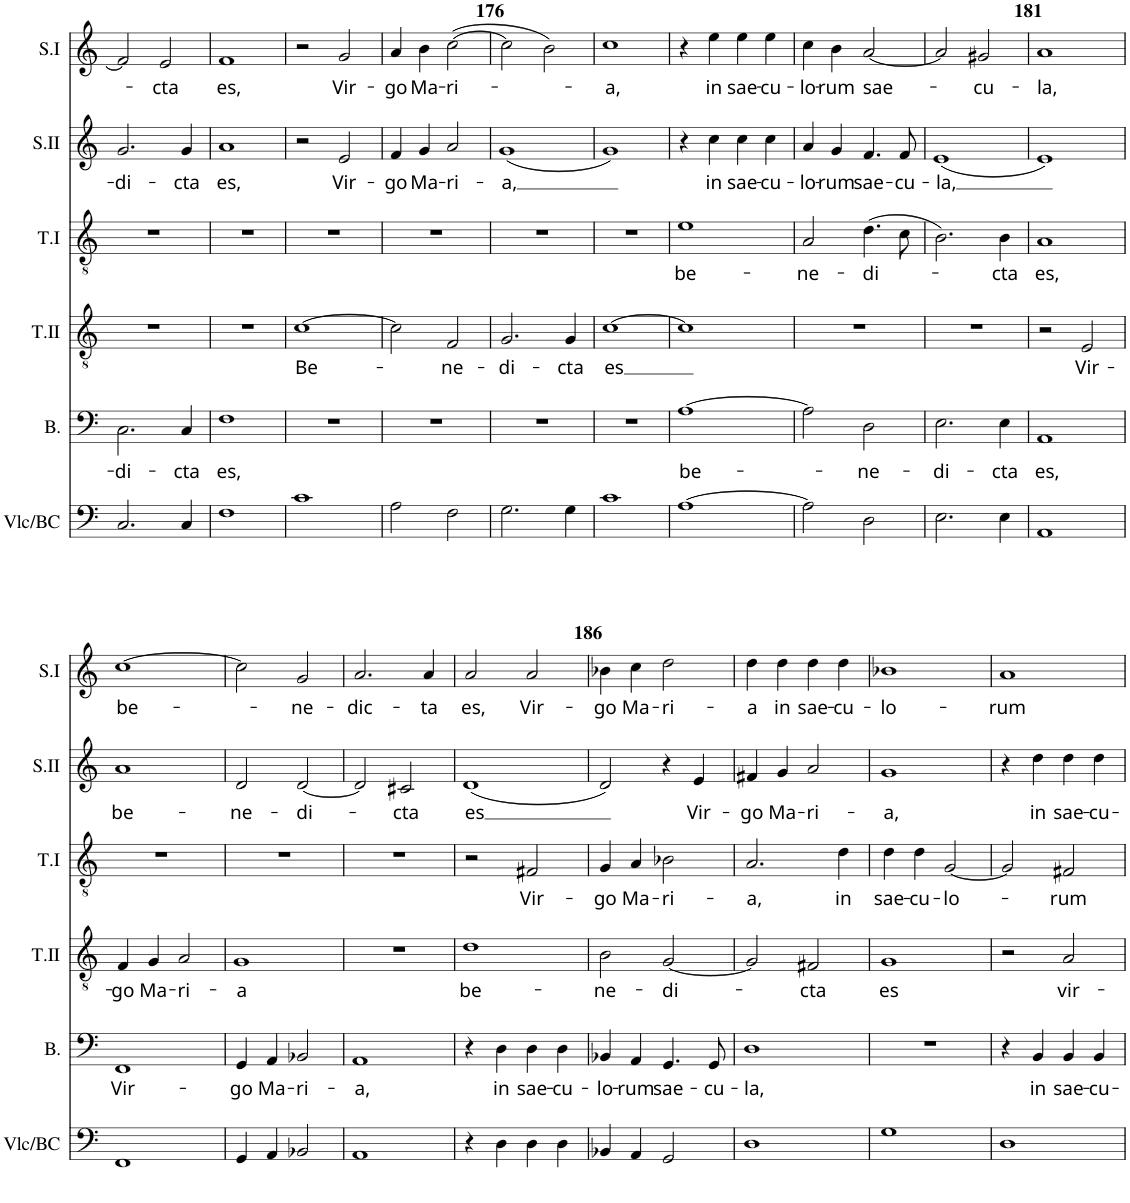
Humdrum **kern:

**kern	**kern	**text	**kern	**text	**kern	**text	**kern	**text	**kern	**text
*part6	*part5	*part5	*part4	*part4	*part3	*part3	*part2	*part2	*part1	*part1
*staff6	*staff5	*staff5	*staff4	*staff4	*staff3	*staff3	*staff2	*staff2	*staff1	*staff1
*I"Violoncelle &amp; Basse Continue	*I"Basse	*	*I"Tenor II	*	*I"Tenor I	*	*I"Soprano II	*	*I"Soprano I	*
*I'Vlc/BC	*I'B.	*	*I'T.II	*	*I'T.I	*	*I'S.II	*	*I'S.I	*
!!LO:PB:g=z
*clefF4	*clefF4	*	*clefGv2	*	*clefGv2	*	*clefG2	*	*clefG2	*
*	*	*	*Trd7c12	*	*Trd7c12	*	*	*	*	*
*k[]	*k[]	*	*k[]	*	*k[]	*	*k[]	*	*k[]	*
*M2/2	*M2/2	*	*M2/2	*	*M2/2	*	*M2/2	*	*M2/2	*
*met(c|)	*met(c|)	*	*met(c|)	*	*met(c|)	*	*met(c|)	*	*met(c|)	*
=172	=172	=172	=172	=172	=172	=172	=172	=172	=172	=172
!	!	!LO:LY:b	!	!	!	!	!	!LO:LY:b	!	!
2.C/	2.E\	-di-	1r	.	1r	.	2.g/	-di-	2f/]	.
!	!	!	!	!	!	!	!	!	!	!LO:LY:b
.	.	.	.	.	.	.	.	.	2e/	-cta
!	!	!LO:LY:b	!	!	!	!	!	!LO:LY:b	!	!
4C/	4C/	-cta	.	.	.	.	4g/	-cta	.	.
=173	=173	=173	=173	=173	=173	=173	=173	=173	=173	=173
!	!	!LO:LY:b	!	!	!	!	!	!LO:LY:b	!	!LO:LY:b
1F	1F	es,	1r	.	1r	.	1a	es,	1f	es,
=174	=174	=174	=174	=174	=174	=174	=174	=174	=174	=174
!	!	!	!	!LO:LY:b	!	!	!	!	!	!
1c	1r	.	[1c	Be-	1r	.	2r	.	2r	.
!	!	!	!	!	!	!	!	!LO:LY:b	!	!LO:LY:b
.	.	.	.	.	.	.	2e/	Vir-	2g/	Vir-
=175	=175	=175	=175	=175	=175	=175	=175	=175	=175	=175
!	!	!	!	!	!	!	!	!LO:LY:b	!	!LO:LY:b
2A\	1r	.	2c\]	.	1r	.	4f/	-go	4a/	-go
!	!	!	!	!	!	!	!	!LO:LY:b	!	!LO:LY:b
.	.	.	.	.	.	.	4g/	Ma-	4b\	Ma-
!	!	!	!	!LO:LY:b	!	!	!	!LO:LY:b	!	!LO:LY:b
2F\	.	.	2F/	-ne-	.	.	2a/	-ri-	([2cc\	-ri-
=176	=176	=176	=176	=176	=176	=176	=176	=176	=176	=176
!	!	!	!	!LO:LY:b	!	!	!	!LO:LY:b	!	!
2.G\	1r	.	2.G/	-di-	1r	.	(1g	-a,	2cc\]	.
.	.	.	.	.	.	.	.	.	2b\)	.
!	!	!	!	!LO:LY:b	!	!	!	!	!	!
4G\	.	.	4G/	-cta	.	.	.	.	.	.
=177	=177	=177	=177	=177	=177	=177	=177	=177	=177	=177
!	!	!	!	!LO:LY:b	!	!	!	!	!	!LO:LY:b
1c	1r	.	[1c	es	1r	.	1g)	.	1cc	-a,
=178	=178	=178	=178	=178	=178	=178	=178	=178	=178	=178
!	!	!LO:LY:b	!	!	!	!LO:LY:b	!	!	!	!
[1A	[1A	be-	1c]	.	1e	be-	4r	.	4r	.
!	!	!	!	!	!	!	!	!LO:LY:b	!	!LO:LY:b
.	.	.	.	.	.	.	4cc\	in	4ee\	in
!	!	!	!	!	!	!	!	!LO:LY:b	!	!LO:LY:b
.	.	.	.	.	.	.	4cc\	sae-	4ee\	sae-
!	!	!	!	!	!	!	!	!LO:LY:b	!	!LO:LY:b
.	.	.	.	.	.	.	4cc\	-cu-	4ee\	-cu-
=179	=179	=179	=179	=179	=179	=179	=179	=179	=179	=179
!	!	!	!	!	!	!LO:LY:b	!	!LO:LY:b	!	!LO:LY:b
2A\]	2A\]	.	1r	.	2A/	-ne-	4a/	-lo-	4cc\	-lo-
!	!	!	!	!	!	!	!	!LO:LY:b	!	!LO:LY:b
.	.	.	.	.	.	.	4g/	-rum	4b\	-rum
!	!	!LO:LY:b	!	!	!	!LO:LY:b	!	!LO:LY:b	!	!LO:LY:b
2D\	2D\	-ne-	.	.	(4.d\	-di-	4.f/	sae-	[2a/	sae-
!	!	!	!	!	!	!	!	!LO:LY:b	!	!
.	.	.	.	.	8c\	.	8f/	-cu-	.	.
=180	=180	=180	=180	=180	=180	=180	=180	=180	=180	=180
!	!	!LO:LY:b	!	!	!	!	!	!LO:LY:b	!	!
2.E\	2.E\	-di-	1r	.	2.B\)	.	(1e	-la,	2a/]	.
!	!	!	!	!	!	!	!	!	!	!LO:LY:b
.	.	.	.	.	.	.	.	.	2g#X/	-cu-
!	!	!LO:LY:b	!	!	!	!LO:LY:b	!	!	!	!
4E\	4E\	-cta	.	.	4B\	-cta	.	.	.	.
=181	=181	=181	=181	=181	=181	=181	=181	=181	=181	=181
!	!	!LO:LY:b	!	!	!	!LO:LY:b	!	!	!	!LO:LY:b
1AA	1AA	es,	2r	.	1A	es,	1e)	.	1a	-la,
!	!	!	!	!LO:LY:b	!	!	!	!	!	!
.	.	.	2E/	Vir-	.	.	.	.	.	.
!!LO:LB:g=z
=182	=182	=182	=182	=182	=182	=182	=182	=182	=182	=182
!	!	!LO:LY:b	!	!LO:LY:b	!	!	!	!LO:LY:b	!	!LO:LY:b
1FF	1FF	Vir-	4F/	-go	1r	.	1a	be-	[1cc	be-
!	!	!	!	!LO:LY:b	!	!	!	!	!	!
.	.	.	4G/	Ma-	.	.	.	.	.	.
!	!	!	!	!LO:LY:b	!	!	!	!	!	!
.	.	.	2A/	-ri-	.	.	.	.	.	.
=183	=183	=183	=183	=183	=183	=183	=183	=183	=183	=183
!	!	!LO:LY:b	!	!LO:LY:b	!	!	!	!LO:LY:b	!	!
4GG/	4GG/	-go	1G	-a	1r	.	2d/	-ne-	2cc\]	.
!	!	!LO:LY:b	!	!	!	!	!	!	!	!
4AA/	4AA/	Ma-	.	.	.	.	.	.	.	.
!	!	!LO:LY:b	!	!	!	!	!	!LO:LY:b	!	!LO:LY:b
2BB-X/	2BB-X/	-ri-	.	.	.	.	[2d/	-di-	2g/	-ne-
=184	=184	=184	=184	=184	=184	=184	=184	=184	=184	=184
!	!	!LO:LY:b	!	!	!	!	!	!	!	!LO:LY:b
1AA	1AA	-a,	1r	.	1r	.	2d/]	.	2.a/	-dic-
!	!	!	!	!	!	!	!	!LO:LY:b	!	!
.	.	.	.	.	.	.	2c#X/	-cta	.	.
!	!	!	!	!	!	!	!	!	!	!LO:LY:b
.	.	.	.	.	.	.	.	.	4a/	-ta
=185	=185	=185	=185	=185	=185	=185	=185	=185	=185	=185
!	!	!	!	!LO:LY:b	!	!	!	!LO:LY:b	!	!LO:LY:b
4r	4r	.	1d	be-	2r	.	(1d	es	2a/	es,
!	!	!LO:LY:b	!	!	!	!	!	!	!	!
4D\	4D\	in	.	.	.	.	.	.	.	.
!	!	!LO:LY:b	!	!	!	!LO:LY:b	!	!	!	!LO:LY:b
4D\	4D\	sae-	.	.	2F#X/	Vir-	.	.	2a/	Vir-
!	!	!LO:LY:b	!	!	!	!	!	!	!	!
4D\	4D\	-cu-	.	.	.	.	.	.	.	.
=186	=186	=186	=186	=186	=186	=186	=186	=186	=186	=186
!	!	!LO:LY:b	!	!LO:LY:b	!	!LO:LY:b	!	!	!	!LO:LY:b
4BB-X/	4BB-X/	-lo-	2B\	-ne-	4G/	-go	2d/)	.	4b-X\	-go
!	!	!LO:LY:b	!	!	!	!LO:LY:b	!	!	!	!LO:LY:b
4AA/	4AA/	-rum	.	.	4A/	Ma-	.	.	4cc\	Ma-
!	!	!LO:LY:b	!	!LO:LY:b	!	!LO:LY:b	!	!	!	!LO:LY:b
2GG/	4.GG/	sae-	[2G/	-di-	2B-X\	-ri-	4r	.	2dd\	-ri-
!	!	!	!	!	!	!	!	!LO:LY:b	!	!
.	.	.	.	.	.	.	4e/	Vir-	.	.
!	!	!LO:LY:b	!	!	!	!	!	!	!	!
.	8GG/	-cu-	.	.	.	.	.	.	.	.
=187	=187	=187	=187	=187	=187	=187	=187	=187	=187	=187
!	!	!LO:LY:b	!	!	!	!LO:LY:b	!	!LO:LY:b	!	!LO:LY:b
1D	1D	-la,	2G/]	.	2.A/	-a,	4f#X/	-go	4dd\	-a
!	!	!	!	!	!	!	!	!LO:LY:b	!	!LO:LY:b
.	.	.	.	.	.	.	4g/	Ma-	4dd\	in
!	!	!	!	!LO:LY:b	!	!	!	!LO:LY:b	!	!LO:LY:b
.	.	.	2F#X/	-cta	.	.	2a/	-ri-	4dd\	sae-
!	!	!	!	!	!	!LO:LY:b	!	!	!	!LO:LY:b
.	.	.	.	.	4d\	in	.	.	4dd\	-cu-
=188	=188	=188	=188	=188	=188	=188	=188	=188	=188	=188
!	!	!	!	!LO:LY:b	!	!LO:LY:b	!	!LO:LY:b	!	!LO:LY:b
1G	1r	.	1G	es	4d\	sae-	1g	-a,	1b-X	-lo-
!	!	!	!	!	!	!LO:LY:b	!	!	!	!
.	.	.	.	.	4d\	-cu-	.	.	.	.
!	!	!	!	!	!	!LO:LY:b	!	!	!	!
.	.	.	.	.	[2G/	-lo-	.	.	.	.
=189	=189	=189	=189	=189	=189	=189	=189	=189	=189	=189
!	!	!	!	!	!	!	!	!	!	!LO:LY:b
1D	4r	.	2r	.	2G/]	.	4r	.	1a	-rum
!	!	!LO:LY:b	!	!	!	!	!	!LO:LY:b	!	!
.	4BB/	in	.	.	.	.	4dd\	in	.	.
!	!	!LO:LY:b	!	!LO:LY:b	!	!LO:LY:b	!	!LO:LY:b	!	!
.	4BB/	sae-	2A/	vir-	2F#X/	-rum	4dd\	sae-	.	.
!	!	!LO:LY:b	!	!	!	!	!	!LO:LY:b	!	!
.	4BB/	-cu-	.	.	.	.	4dd\	-cu-	.	.
=	=	=	=	=	=	=	=	=	=	=
*-	*-	*-	*-	*-	*-	*-	*-	*-	*-	*-
